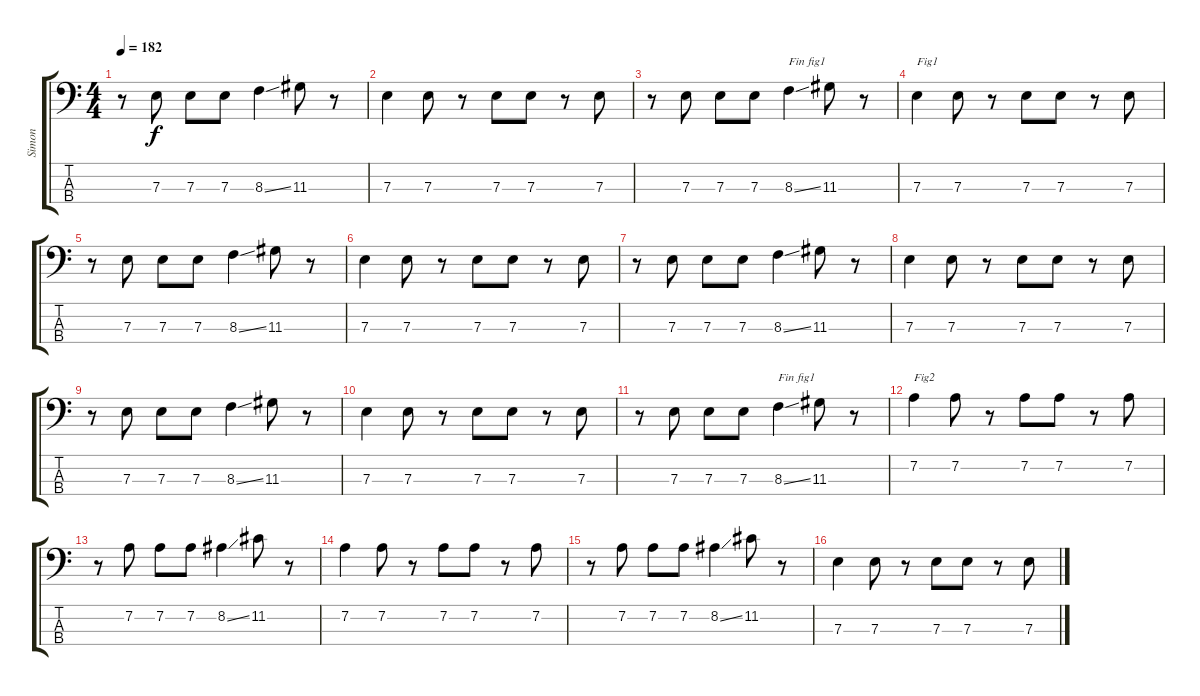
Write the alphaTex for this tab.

\track ("Simon" "Simon") {instrument electricbasspick}
\staff {score tabs}
\tuning (G2 D2 A1 E1) {hide}
\ts (4 4)
\tempo 182
\clef f4
\ks c
r.8{dy f} 7.3.8 7.3.8 7.3.8 8.3{ss}.4 11.3.8 r.8 |
7.3.4 7.3.8 r.8 7.3.8 7.3.8 r.8 7.3.8 |
r.8 7.3.8 7.3.8 7.3.8 8.3{ss}.4{txt "Fin fig1"} 11.3.8 r.8 |
7.3.4{txt "Fig1"} 7.3.8 r.8 7.3.8 7.3.8 r.8 7.3.8 |
r.8 7.3.8 7.3.8 7.3.8 8.3{ss}.4 11.3.8 r.8 |
7.3.4 7.3.8 r.8 7.3.8 7.3.8 r.8 7.3.8 |
r.8 7.3.8 7.3.8 7.3.8 8.3{ss}.4 11.3.8 r.8 |
7.3.4 7.3.8 r.8 7.3.8 7.3.8 r.8 7.3.8 |
r.8 7.3.8 7.3.8 7.3.8 8.3{ss}.4 11.3.8 r.8 |
7.3.4 7.3.8 r.8 7.3.8 7.3.8 r.8 7.3.8 |
r.8 7.3.8 7.3.8 7.3.8 8.3{ss}.4{txt "Fin fig1"} 11.3.8 r.8 |
7.2.4{txt "Fig2"} 7.2.8 r.8 7.2.8 7.2.8 r.8 7.2.8 |
r.8 7.2.8 7.2.8 7.2.8 8.2{ss}.4 11.2.8 r.8 |
7.2.4 7.2.8 r.8 7.2.8 7.2.8 r.8 7.2.8 |
r.8 7.2.8 7.2.8 7.2.8 8.2{ss}.4 11.2.8 r.8 |
7.3.4 7.3.8 r.8 7.3.8 7.3.8 r.8 7.3.8
